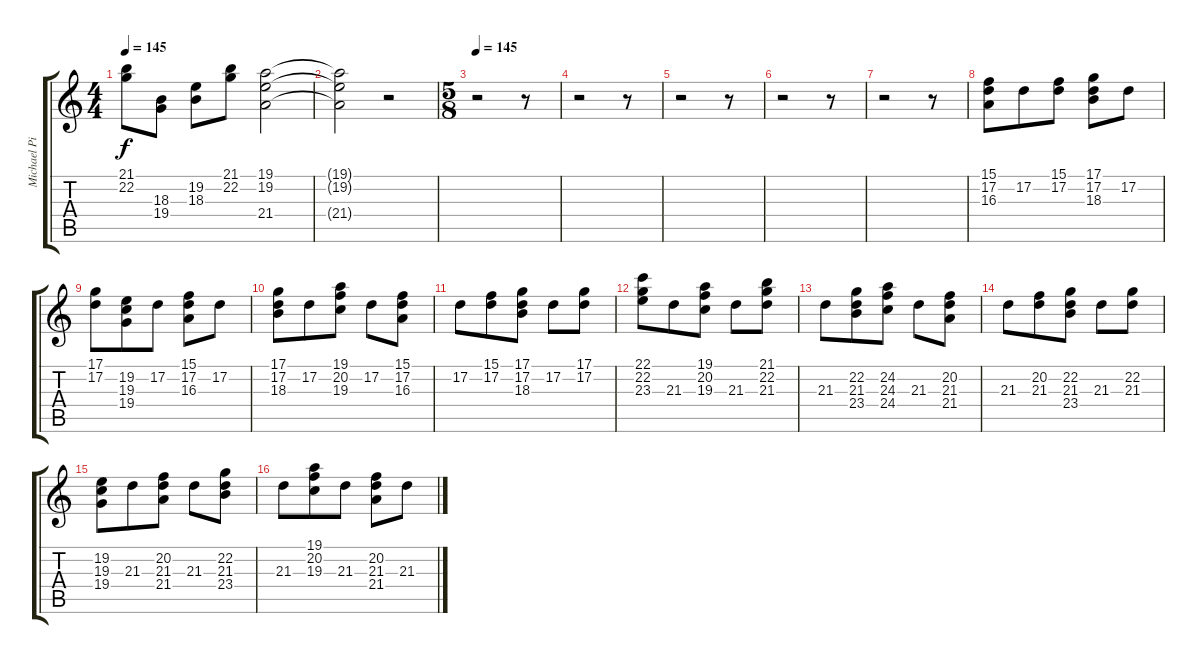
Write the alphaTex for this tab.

\track ("Michael Pinella Piano" "Michael Pi") {instrument acousticgrandpiano}
\staff {score tabs}
\tuning (D4 A3 F3 C3 G2 D2) {hide}
\ts (4 4)
\tempo 145
\clef g2
\ks c
(21.1 22.2).8{dy f} (18.3 19.4).8 (19.2 18.3).8 (21.1 22.2).8 (19.1 19.2 21.4).2 |
(19.1{t} 19.2{t} 21.4{t}).2 r.2 |
\ts (5 8)
\tempo 145
r.2 r.8 |
r.2 r.8 |
r.2 r.8 |
r.2 r.8 |
r.2 r.8 |
(15.1 17.2 16.3).8 17.2.8 (15.1 17.2).8 (17.1 17.2 18.3).8 17.2.8 |
(17.1 17.2).8 (19.2 19.3 19.4).8 17.2.8 (15.1 17.2 16.3).8 17.2.8 |
(17.1 17.2 18.3).8 17.2.8 (19.1 20.2 19.3).8 17.2.8 (15.1 17.2 16.3).8 |
17.2.8 (15.1 17.2).8 (17.1 17.2 18.3).8 17.2.8 (17.1 17.2).8 |
(22.1 22.2 23.3).8 21.3.8 (19.1 20.2 19.3).8 21.3.8 (21.1 22.2 21.3).8 |
21.3.8 (22.2 21.3 23.4).8 (24.2 24.3 24.4).8 21.3.8 (20.2 21.3 21.4).8 |
21.3.8 (20.2 21.3).8 (22.2 21.3 23.4).8 21.3.8 (22.2 21.3).8 |
(19.2 19.3 19.4).8 21.3.8 (20.2 21.3 21.4).8 21.3.8 (22.2 21.3 23.4).8 |
21.3.8 (19.1 20.2 19.3).8 21.3.8 (20.2 21.3 21.4).8 21.3.8
